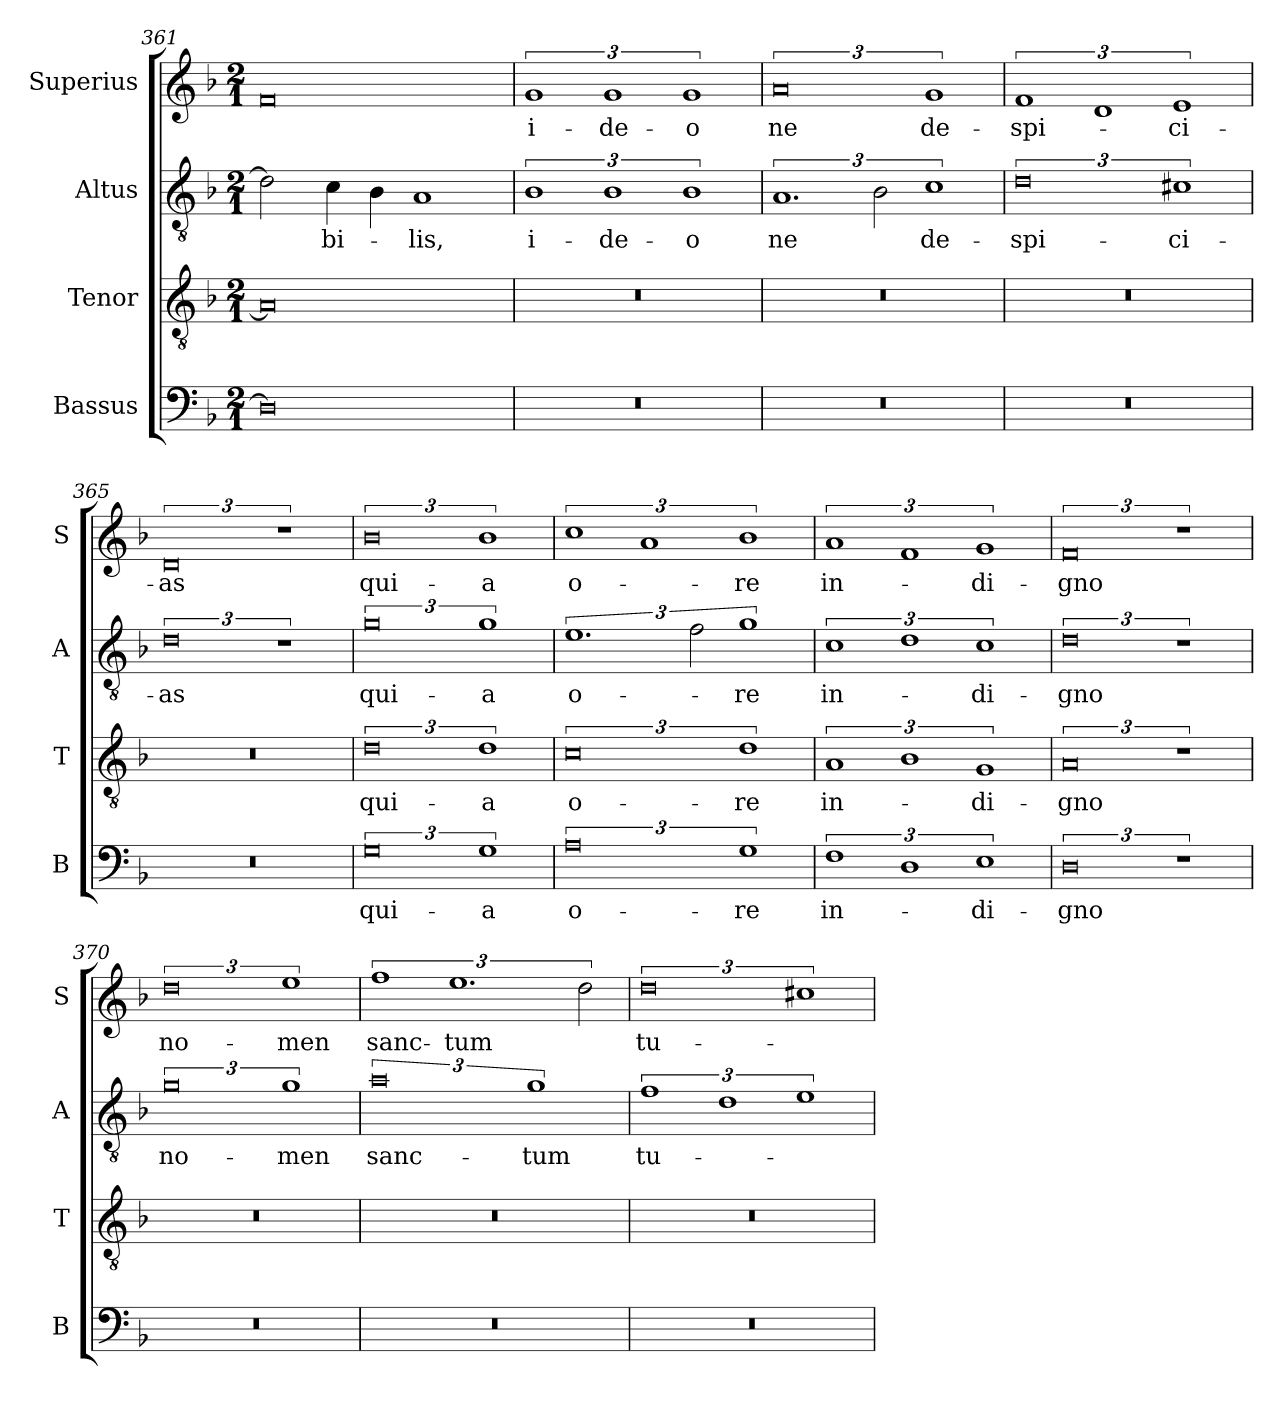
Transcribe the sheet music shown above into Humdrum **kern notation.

**kern	**text	**kern	**text	**kern	**text	**kern	**text
*part4	*part4	*part3	*part3	*part2	*part2	*part1	*part1
*staff4	*staff4	*staff3	*staff3	*staff2	*staff2	*staff1	*staff1
*I"Bassus	*	*I"Tenor	*	*I"Altus	*	*I"Superius	*
*I'B	*	*I'T	*	*I'A	*	*I'S	*
*clefF4	*	*clefGv2	*	*clefGv2	*	*clefG2	*
*k[b-]	*	*k[b-]	*	*k[b-]	*	*k[b-]	*
*M2/1	*	*M2/1	*	*M2/1	*	*M2/1	*
=361	=361	=361	=361	=361	=361	=361	=361
0D]	.	0A]	.	2d\]	.	0f	.
.	.	.	.	4c\	-bi-	.	.
.	.	.	.	4B-\	.	.	.
.	.	.	.	1A	-lis,	.	.
=362	=362	=362	=362	=362	=362	=362	=362
0r	.	0r	.	3%2B-	i-	3%2g	i-
.	.	.	.	3%2B-	-de-	3%2g	-de-
.	.	.	.	3%2B-	-o	3%2g	-o
=363	=363	=363	=363	=363	=363	=363	=363
0r	.	0r	.	3%2.A	ne	3%4a	ne
.	.	.	.	3B-\	.	.	.
.	.	.	.	3%2c	de-	3%2g	de-
=364	=364	=364	=364	=364	=364	=364	=364
0r	.	0r	.	3%4d	-spi-	3%2f	-spi-
.	.	.	.	.	.	3%2d	.
.	.	.	.	3%2c#X	-ci-	3%2e	-ci-
=365	=365	=365	=365	=365	=365	=365	=365
0r	.	0r	.	3%4d	-as	3%4d	-as
.	.	.	.	3%2r	.	3%2r	.
=366	=366	=366	=366	=366	=366	=366	=366
3%4G	qui-	3%4d	qui-	3%4g	qui-	3%4b-	qui-
3%2G	-a	3%2d	-a	3%2g	-a	3%2b-	-a
=367	=367	=367	=367	=367	=367	=367	=367
3%4A	o-	3%4c	o-	3%2.e	o-	3%2cc	o-
.	.	.	.	.	.	3%2a	.
.	.	.	.	3f\	.	.	.
3%2G	-re	3%2d	-re	3%2g	-re	3%2b-	-re
=368	=368	=368	=368	=368	=368	=368	=368
3%2F	in-	3%2A	in-	3%2c	in-	3%2a	in-
3%2D	.	3%2B-	.	3%2d	.	3%2f	.
3%2E	-di-	3%2G	-di-	3%2c	-di-	3%2g	-di-
=369	=369	=369	=369	=369	=369	=369	=369
3%4D	-gno	3%4A	-gno	3%4d	-gno	3%4f	-gno
3%2r	.	3%2r	.	3%2r	.	3%2r	.
=370	=370	=370	=370	=370	=370	=370	=370
0r	.	0r	.	3%4g	no-	3%4dd	no-
.	.	.	.	3%2g	-men	3%2ee	-men
=371	=371	=371	=371	=371	=371	=371	=371
0r	.	0r	.	3%4a	sanc-	3%2ff	sanc-
.	.	.	.	.	.	3%2.ee	-tum
.	.	.	.	3%2g	-tum	.	.
.	.	.	.	.	.	3dd\	.
=372	=372	=372	=372	=372	=372	=372	=372
0r	.	0r	.	3%2f	tu-	3%4dd	tu-
.	.	.	.	3%2d	.	.	.
.	.	.	.	3%2e	.	3%2cc#X	.
=	=	=	=	=	=	=	=
*-	*-	*-	*-	*-	*-	*-	*-
